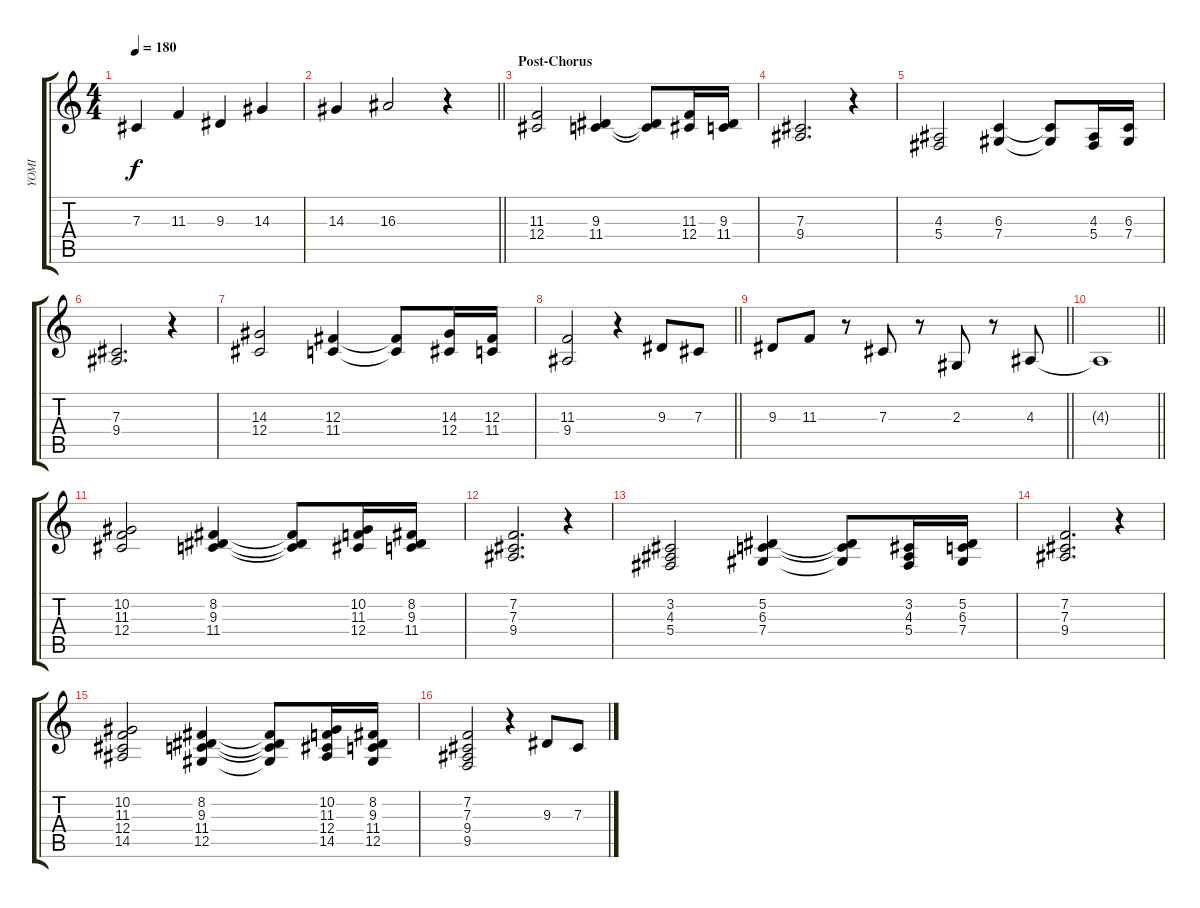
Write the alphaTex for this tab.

\track ("YOMI" "YOMI") {instrument lead6voice}
\staff {score tabs}
\tuning (Eb4 Bb3 Gb3 Db3 Ab2 Eb2) {hide}
\ts (4 4)
\tempo 180
\clef g2
\ks c
7.3.4{dy f} 11.3.4 9.3.4 14.3.4 |
\barLineRight lightlight
14.3.4 16.3.2 r.4 |
\section ("" "Post-Chorus")
(11.3 12.4).2 (9.3 11.4).4 (9.3{t} 11.4{t}).8 (11.3 12.4).16 (9.3 11.4).16 |
(7.3 9.4).2{d} r.4 |
(4.3 5.4).2 (6.3 7.4).4 (6.3{t} 7.4{t}).8 (4.3 5.4).16 (6.3 7.4).16 |
(7.3 9.4).2{d} r.4 |
(14.3 12.4).2 (12.3 11.4).4 (12.3{t} 11.4{t}).8 (14.3 12.4).16 (12.3 11.4).16 |
\barLineRight lightlight
(11.3 9.4).2 r.4 9.3.8 7.3.8 |
\barLineRight lightlight
9.3.8 11.3.8 r.8 7.3.8 r.8 2.3.8 r.8 4.3.8 |
\barLineRight lightlight
4.3{t}.1 |
(10.2 11.3 12.4).2 (8.2 9.3 11.4).4 (8.2{t} 9.3{t} 11.4{t}).8 (10.2 11.3 12.4).16 (8.2 9.3 11.4).16 |
(7.2 7.3 9.4).2{d} r.4 |
(3.2 4.3 5.4).2 (5.2 6.3 7.4).4 (5.2{t} 6.3{t} 7.4{t}).8 (3.2 4.3 5.4).16 (5.2 6.3 7.4).16 |
(7.2 7.3 9.4).2{d} r.4 |
(10.2 11.3 12.4 14.5).2 (8.2 9.3 11.4 12.5).4 (8.2{t} 9.3{t} 11.4{t} 12.5{t}).8 (10.2 11.3 12.4 14.5).16 (8.2 9.3 11.4 12.5).16 |
(7.2 7.3 9.4 9.5).2 r.4 9.3.8 7.3.8
